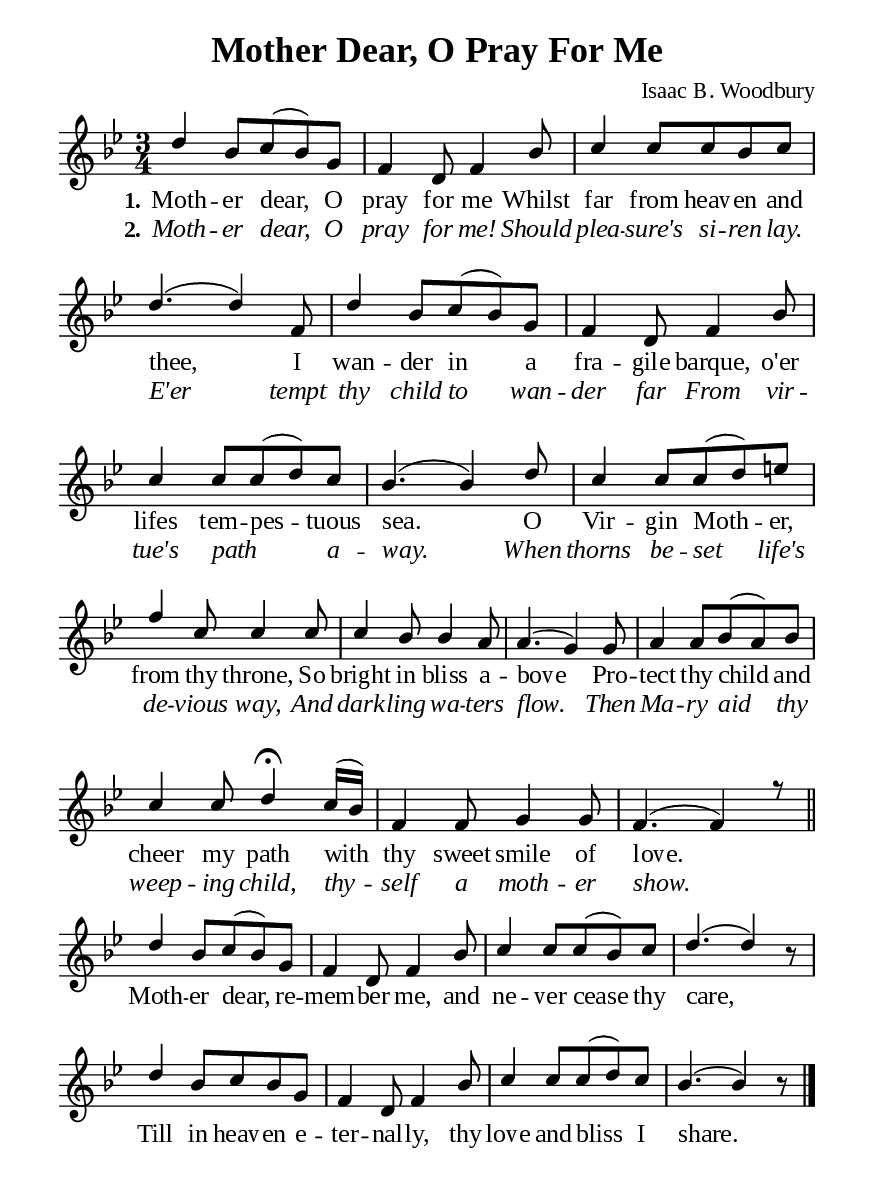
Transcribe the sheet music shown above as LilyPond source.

\version "2.18.2"

\header {
  title = "Mother Dear, O Pray For Me"
  composer = "Isaac B. Woodbury"
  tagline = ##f
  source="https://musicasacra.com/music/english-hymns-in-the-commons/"
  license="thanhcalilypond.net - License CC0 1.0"
}

globalSettings = {
  \key bes \major
  \time 3/4
  \override Score.BarNumber.break-visibility = ##(#f #f #f)
}

verseSettings = {
  \phrasingSlurDashed
}

\paper {
  #(set-paper-size "a5")
  top-margin = 10\mm
  bottom-margin = 5\mm
  left-margin = 10\mm
  right-margin = 10\mm
  indent = #0
  #(define fonts
	 (make-pango-font-tree "Liberation Serif"
	 		       "Liberation Serif"
			       "Liberation Serif"
			       (/ 20 20)))
  system-system-spacing = #'((basic-distance . 3) (padding . 3))
}

printItalic = \with {
  \override LyricText.font-shape = #'italic
}

% Verse music
musicVerseSoprano = \relative c'' {
  d4 bes8 c (bes) g |
  f4 d8 f4 bes8 |
  c4 c8 c bes c |
  d4. (d4) f,8 |
  d'4 bes8 c (bes) g |
  f4 d8 f4 bes8 |
  c4 c8 c (d) c |
  bes4. (bes4) d8 |
  c4 c8 c (d) e! |
  f4 c8 c4 c8 |
  c4 bes8 bes4 a8 |
  a4. (g4) g8 |
  a4 a8 bes (a) bes |
  c4 c8 d4 \fermata c16 (bes) |
  f4 f8 g4 g8 |
  f4. (f4) r8 \bar "||"
}

% Chorus music
musicChorusSoprano = \relative c'' {
  \set Score.currentBarNumber = #17
  d4 bes8 c (bes) g |
  f4 d8 f4 bes8 |
  c4 c8 c (bes) c |
  d4. (d4) r8 |
  d4 bes8 c bes g |
  f4 d8 f4 bes8 |
  c4 c8 c (d) c |
  bes4. (bes4) r8 \bar "|."
}

% Verse lyrics
lyricVerseOne = \lyricmode {
  \set stanza = #"1."
  Moth -- er dear, O pray for me
  Whilst far from heav -- en and thee,
  I wan -- der in a fra -- gile barque, o'er lifes tem -- pes -- tuous sea.
  O Vir -- gin Moth -- er, from thy throne,
  So bright in bliss a -- bove
  Pro -- tect thy child and cheer my path with thy sweet smile of love.
}

lyricVerseTwo = \lyricmode {
  \set stanza = #"2."
  Moth -- er dear, O pray for me! Should plea -- sure's si -- ren lay.
  E'er tempt thy child to wan -- der far
  From vir -- tue's path _ a -- way.
  When thorns be -- set life's de -- vious way,
  And dark -- ling wa -- ters flow.
  Then Ma -- ry aid thy weep -- ing child, thy -- self a moth -- er show.
}

% Chorus lyrics
lyricChorus = \lyricmode {
  Moth -- er dear, re -- mem -- ber me, and ne -- ver cease thy care,
  Till in heav -- en e -- ter -- nal -- ly, thy love and bliss I share.
}

% Layout
\score {
    \new ChoirStaff <<
      \new Staff <<
        \clef "treble"
        \new Voice = "soprano" {
          \voiceOne \globalSettings \verseSettings \stemUp \slurUp \musicVerseSoprano
        }
      >>
      \new Lyrics \lyricsto soprano \lyricVerseOne
      \new Lyrics \printItalic \lyricsto soprano \lyricVerseTwo
    >>
}

\score {
    \new ChoirStaff <<
      \new Staff <<
        \clef "treble"
        \override Staff.TimeSignature #'stencil = ##f
        \new Voice = "soprano" {
          \globalSettings \stemUp \slurUp \musicChorusSoprano
        }
      >>
      \new Lyrics \lyricsto soprano \lyricChorus
    >>
}
